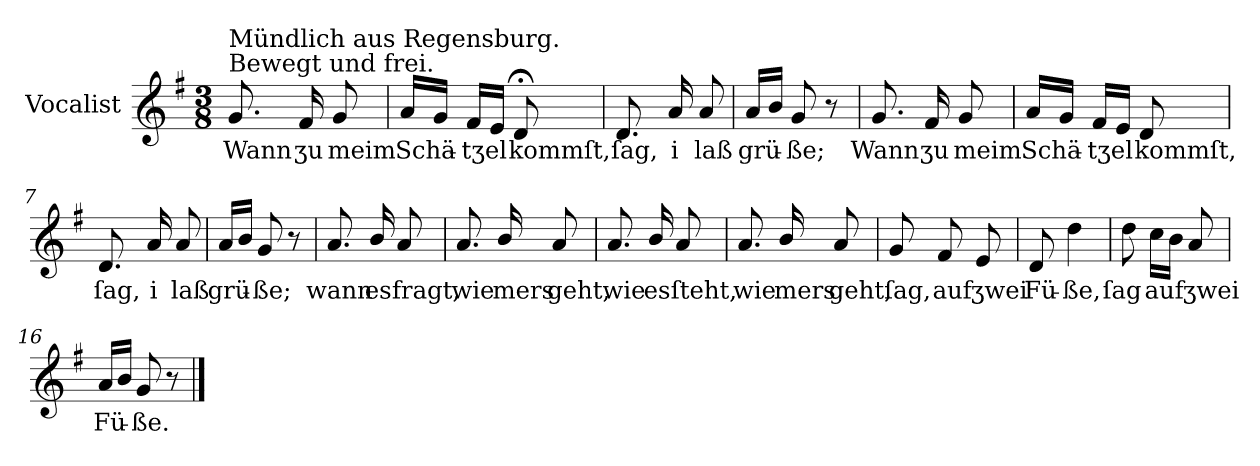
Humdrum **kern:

**kern	**text
*part1	*part1
*staff1	*staff1
*I"Vocalist	*
*k[f#]	*
*G:	*
*M3/8	*
=1	=1
!LO:TX:a:t=Bewegt und frei.	!
!LO:TX:a:t=Mündlich aus Regensburg.	!
8.g	Wann
16f#	ʒu
8g	meim
=2	=2
16aLL	Schä-
16gJJ	.
16f#LL	-tʒel
16eJJ	.
8d;<	kommſt,
=3	=3
8.d	ſag,
16a	i
8a	laß
=4	=4
16aLL	grü-
16bJJ	.
8g	-ße;
8r	.
=5	=5
8.g	Wann
16f#	ʒu
8g	meim
=6	=6
16aLL	Schä-
16gJJ	.
16f#LL	-tʒel
16eJJ	.
8d	kommſt,
=7	=7
8.d	ſag,
16a	i
8a	laß
=8	=8
16aLL	grü-
16bJJ	.
8g	-ße;
8r	.
=9	=9
8.a	wann
16b/	es
8a	fragt,
=10	=10
8.a	wie
16b/	mers
8a	geht,
=11	=11
8.a	wie
16b/	es
8a	ſteht,
=12	=12
8.a	wie
16b/	mers
8a	geht,
=13	=13
8g	ſag,
8f#	auf
8e	ʒwei
=14	=14
8d	Fü-
4dd	-ße,
=15	=15
8dd	ſag
16ccLL	auf
16bJJ	.
8a	ʒwei
=16	=16
16aLL	Fü-
16bJJ	.
8g	-ße.
8r	.
==	==
*-	*-
